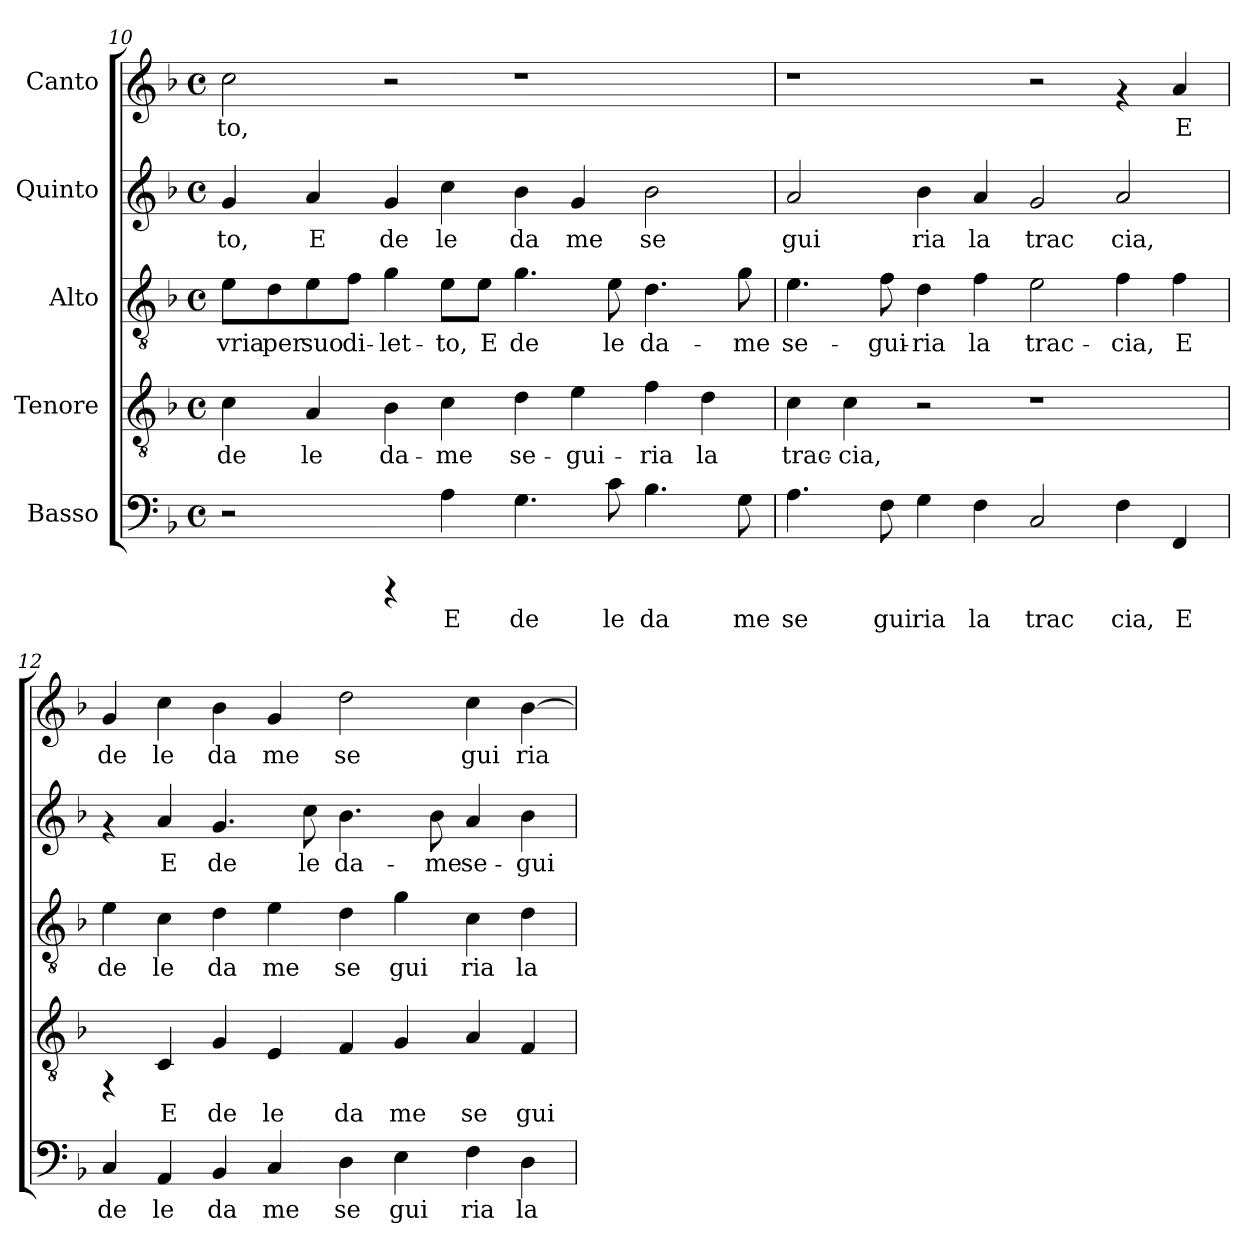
**kern	**text	**kern	**text	**kern	**text	**kern	**text	**kern	**text
*part5	*part5	*part4	*part4	*part3	*part3	*part2	*part2	*part1	*part1
*staff5	*staff5	*staff4	*staff4	*staff3	*staff3	*staff2	*staff2	*staff1	*staff1
*I"Basso	*	*I"Tenore	*	*I"Alto	*	*I"Quinto	*	*I"Canto	*
*clefF4	*	*clefGv2	*	*clefGv2	*	*clefG2	*	*clefG2	*
*k[b-]	*	*k[b-]	*	*k[b-]	*	*k[b-]	*	*k[b-]	*
*F:	*	*F:	*	*F:	*	*F:	*	*F:	*
*M4/4	*	*M4/4	*	*M4/4	*	*M4/4	*	*M4/4	*
*met(c)	*	*met(c)	*	*met(c)	*	*met(c)	*	*met(c)	*
=10	=10	=10	=10	=10	=10	=10	=10	=10	=10
!	!	!	!LO:LY:b:cj	!	!LO:LY:b:cj	!	!LO:LY:b:cj	!	!LO:LY:b:cj
2r	.	4c\	de	8e\L	-vria	4g/	to,	2cc\	to,
!	!	!	!	!	!LO:LY:b:cj	!	!	!	!
.	.	.	.	8d\	per	.	.	.	.
!	!	!	!LO:LY:b:cj	!	!LO:LY:b:cj	!	!LO:LY:b:cj	!	!
.	.	4A/	le	8e\	suo	4a/	E	.	.
!	!	!	!	!	!LO:LY:b:cj	!	!	!	!
.	.	.	.	8f\J	di-	.	.	.	.
!	!	!	!LO:LY:b:cj	!	!LO:LY:b:cj	!	!LO:LY:b:cj	!	!
4rCCC	.	4B-\	da-	4g\	-let-	4g/	de	2r	.
!	!LO:LY:b:cj	!	!LO:LY:b:cj	!	!LO:LY:b:cj	!	!LO:LY:b:cj	!	!
4A\	E	4c\	-me	8e\L	-to,	4cc\	le	.	.
!	!	!	!	!	!LO:LY:b:cj	!	!	!	!
.	.	.	.	8e\J	E	.	.	.	.
!	!LO:LY:b:cj	!	!LO:LY:b:cj	!	!LO:LY:b:cj	!	!LO:LY:b:cj	!	!
4.G\	de	4d\	se-	4.g\	de	4b-\	da	1r	.
!	!	!	!LO:LY:b:cj	!	!	!	!LO:LY:b:cj	!	!
.	.	4e\	-gui-	.	.	4g/	me	.	.
!	!LO:LY:b:cj	!	!	!	!LO:LY:b:cj	!	!	!	!
8c\	le	.	.	8e\	le	.	.	.	.
!	!LO:LY:b:cj	!	!LO:LY:b:cj	!	!LO:LY:b:cj	!	!LO:LY:b:cj	!	!
4.B-\	da	4f\	-ria	4.d\	da-	2b-\	se	.	.
!	!	!	!LO:LY:b:cj	!	!	!	!	!	!
.	.	4d\	la	.	.	.	.	.	.
!	!LO:LY:b:cj	!	!	!	!LO:LY:b:cj	!	!	!	!
8G\	me	.	.	8g\	-me	.	.	.	.
=11	=11	=11	=11	=11	=11	=11	=11	=11	=11
!	!LO:LY:b:cj	!	!LO:LY:b:cj	!	!LO:LY:b:cj	!	!LO:LY:b:cj	!	!
4.A\	se	4c\	trac-	4.e\	se-	2a/	gui	1r	.
!	!	!	!LO:LY:b:cj	!	!	!	!	!	!
.	.	4c\	-cia,	.	.	.	.	.	.
!	!LO:LY:b:cj	!	!	!	!LO:LY:b:cj	!	!	!	!
8F\	gui	.	.	8f\	-gui-	.	.	.	.
!	!LO:LY:b:cj	!	!	!	!LO:LY:b:cj	!	!LO:LY:b:cj	!	!
4G\	ria	2r	.	4d\	-ria	4b-\	ria	.	.
!	!LO:LY:b:cj	!	!	!	!LO:LY:b:cj	!	!LO:LY:b:cj	!	!
4F\	la	.	.	4f\	la	4a/	la	.	.
!	!LO:LY:b:cj	!	!	!	!LO:LY:b:cj	!	!LO:LY:b:cj	!	!
2C/	trac	1r	.	2e\	trac-	2g/	trac	2r	.
!	!LO:LY:b:cj	!	!	!	!LO:LY:b:cj	!	!LO:LY:b:cj	!	!
4F\	cia,	.	.	4f\	-cia,	2a/	cia,	4rf	.
!	!LO:LY:b:cj	!	!	!	!LO:LY:b:cj	!	!	!	!LO:LY:b:cj
4FF/	E	.	.	4f\	E	.	.	4a/	E
!!LO:LB:g=z
=12	=12	=12	=12	=12	=12	=12	=12	=12	=12
!	!LO:LY:b:cj	!	!	!	!LO:LY:b:cj	!	!	!	!LO:LY:b:cj
4C/	de	4rFF	.	4e\	de	4rf	.	4g/	de
!	!LO:LY:b:cj	!	!LO:LY:b:cj	!	!LO:LY:b:cj	!	!LO:LY:b:cj	!	!LO:LY:b:cj
4AA/	le	4C/	E	4c\	le	4a/	E	4cc\	le
!	!LO:LY:b:cj	!	!LO:LY:b:cj	!	!LO:LY:b:cj	!	!LO:LY:b:cj	!	!LO:LY:b:cj
4BB-/	da	4G/	de	4d\	da	4.g/	de	4b-\	da
!	!LO:LY:b:cj	!	!LO:LY:b:cj	!	!LO:LY:b:cj	!	!	!	!LO:LY:b:cj
4C/	me	4E/	le	4e\	me	.	.	4g/	me
!	!	!	!	!	!	!	!LO:LY:b:cj	!	!
.	.	.	.	.	.	8cc\	le	.	.
!	!LO:LY:b:cj	!	!LO:LY:b:cj	!	!LO:LY:b:cj	!	!LO:LY:b:cj	!	!LO:LY:b:cj
4D\	se	4F/	da	4d\	se	4.b-\	da-	2dd\	se
!	!LO:LY:b:cj	!	!LO:LY:b:cj	!	!LO:LY:b:cj	!	!	!	!
4E\	gui	4G/	me	4g\	gui	.	.	.	.
!	!	!	!	!	!	!	!LO:LY:b:cj	!	!
.	.	.	.	.	.	8b-\	-me	.	.
!	!LO:LY:b:cj	!	!LO:LY:b:cj	!	!LO:LY:b:cj	!	!LO:LY:b:cj	!	!LO:LY:b:cj
4F\	ria	4A/	se	4c\	ria	4a/	se-	4cc\	gui
!	!LO:LY:b:cj	!	!LO:LY:b:cj	!	!LO:LY:b:cj	!	!LO:LY:b:cj	!	!LO:LY:b:cj
4D\	la	4F/	gui	4d\	la	4b-\	-gui-	[>4b-\	ria
=	=	=	=	=	=	=	=	=	=
*-	*-	*-	*-	*-	*-	*-	*-	*-	*-
